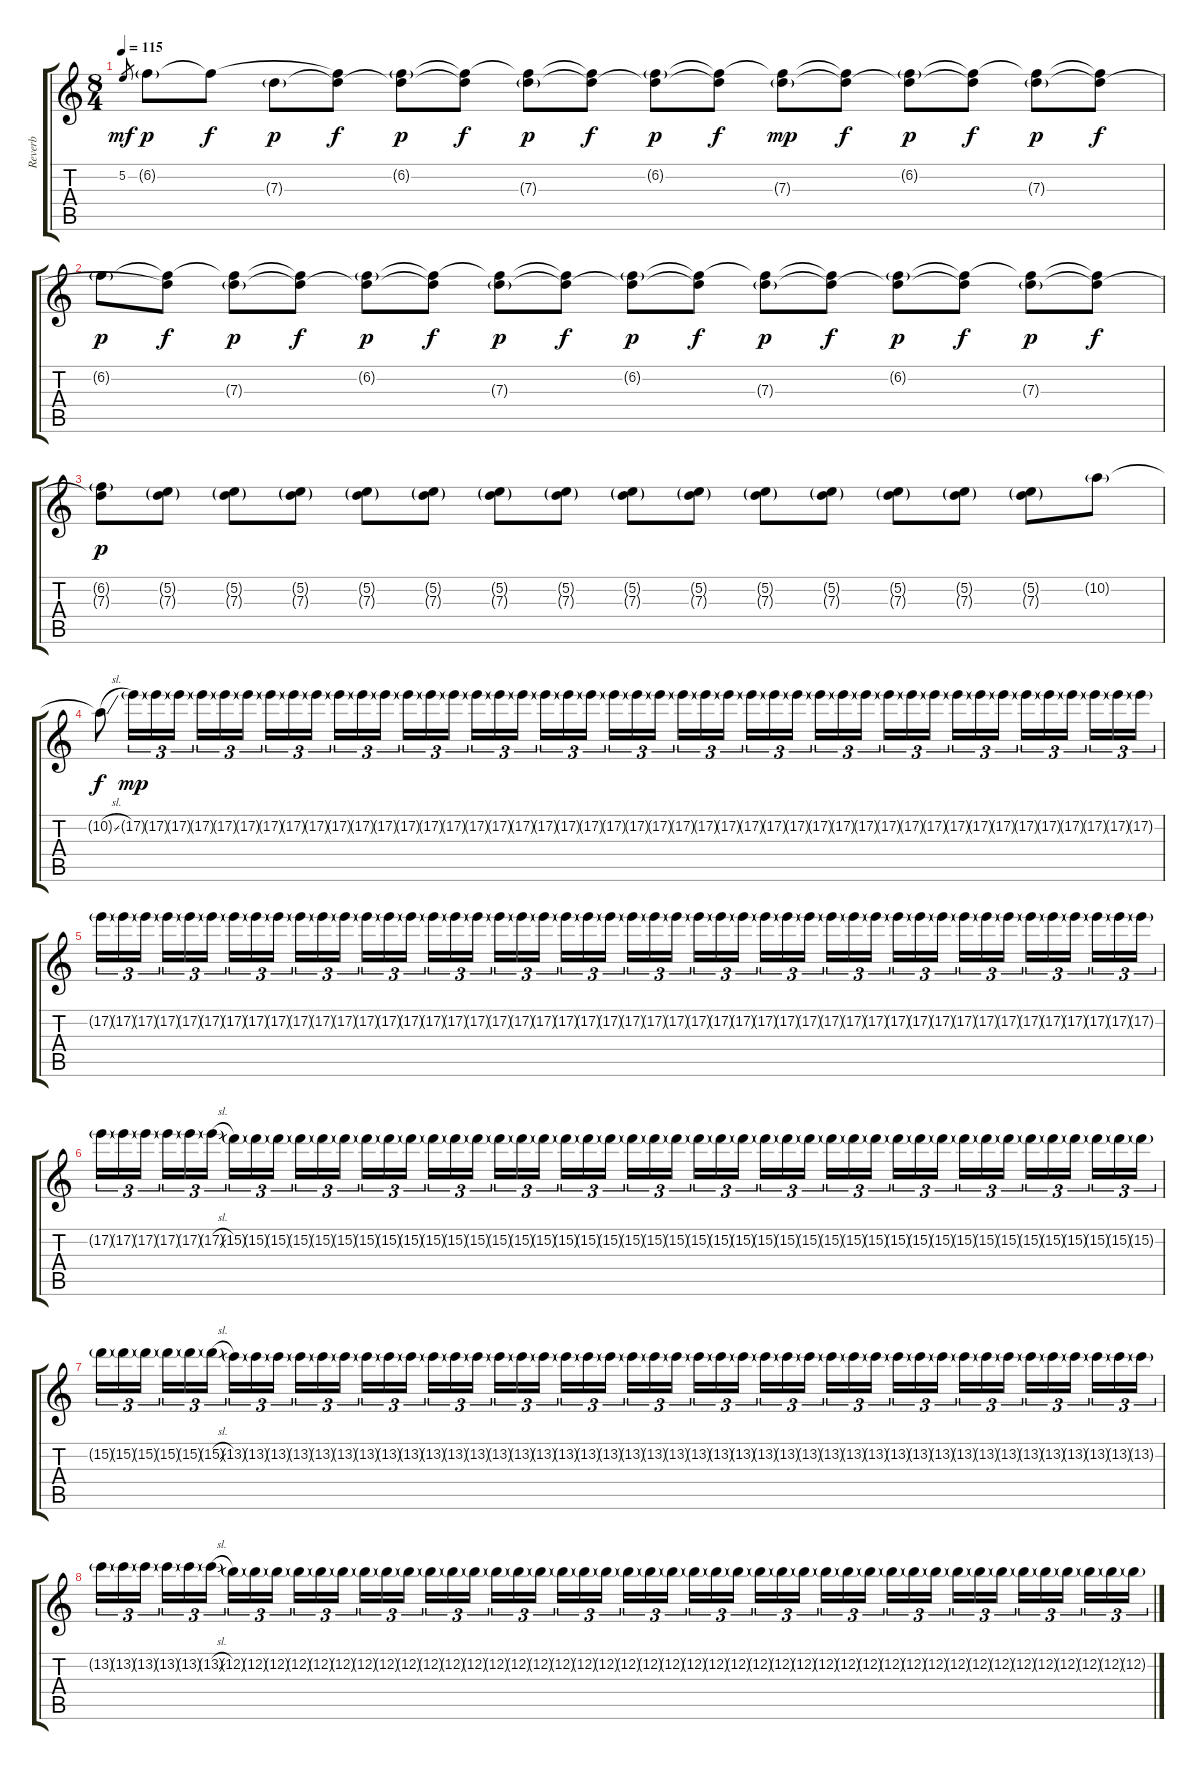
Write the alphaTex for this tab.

\track ("Reverb" "Reverb") {instrument overdrivenguitar}
\staff {score tabs}
\tuning (E4 B3 G3 D3 A2 D2) {hide}
\ts (8 4)
\tempo 115
\clef g2
\ks c
5.2.8{gr dy mf} 6.2{g}.8{dy p} 6.2{t}.8{dy f} 7.3{g}.8{dy p} (6.2{t} 7.3{t}).8{dy f} (6.2{g} 7.3{t}).8{dy p} (6.2{t} 7.3{t}).8{dy f} (6.2{t} 7.3{g}).8{dy p} (6.2{t} 7.3{t}).8{dy f} (6.2{g} 7.3{t}).8{dy p} (6.2{t} 7.3{t}).8{dy f} (6.2{t} 7.3{g}).8{dy mp} (6.2{t} 7.3{t}).8{dy f} (6.2{g} 7.3{t}).8{dy p} (6.2{t} 7.3{t}).8{dy f} (6.2{t} 7.3{g}).8{dy p} (6.2{t} 7.3{t}).8{dy f} |
6.2{g}.8{dy p} (6.2{t} 7.3{t}).8{dy f} (6.2{t} 7.3{g}).8{dy p} (6.2{t} 7.3{t}).8{dy f} (6.2{g} 7.3{t}).8{dy p} (6.2{t} 7.3{t}).8{dy f} (6.2{t} 7.3{g}).8{dy p} (6.2{t} 7.3{t}).8{dy f} (6.2{g} 7.3{t}).8{dy p} (6.2{t} 7.3{t}).8{dy f} (6.2{t} 7.3{g}).8{dy p} (6.2{t} 7.3{t}).8{dy f} (6.2{g} 7.3{t}).8{dy p} (6.2{t} 7.3{t}).8{dy f} (6.2{t} 7.3{g}).8{dy p} (6.2{t} 7.3{t}).8{dy f} |
(6.2{g} 7.3{t}).8{dy p} (5.2{g} 7.3{g}).8 (5.2{g} 7.3{g}).8 (5.2{g} 7.3{g}).8 (5.2{g} 7.3{g}).8 (5.2{g} 7.3{g}).8 (5.2{g} 7.3{g}).8 (5.2{g} 7.3{g}).8 (5.2{g} 7.3{g}).8 (5.2{g} 7.3{g}).8 (5.2{g} 7.3{g}).8 (5.2{g} 7.3{g}).8 (5.2{g} 7.3{g}).8 (5.2{g} 7.3{g}).8 (5.2{g} 7.3{g}).8 10.2{g}.8 |
10.2{sl t}.8{dy f instrument overdrivenguitar} 17.2{g}.16{tu (3 2) dy mp} 17.2{g}.16{tu (3 2)} 17.2{g}.16{tu (3 2)} 17.2{g}.16{tu (3 2)} 17.2{g}.16{tu (3 2)} 17.2{g}.16{tu (3 2) beam splitsecondary} 17.2{g}.16{tu (3 2)} 17.2{g}.16{tu (3 2)} 17.2{g}.16{tu (3 2)} 17.2{g}.16{tu (3 2)} 17.2{g}.16{tu (3 2)} 17.2{g}.16{tu (3 2) beam splitsecondary} 17.2{g}.16{tu (3 2)} 17.2{g}.16{tu (3 2)} 17.2{g}.16{tu (3 2)} 17.2{g}.16{tu (3 2)} 17.2{g}.16{tu (3 2)} 17.2{g}.16{tu (3 2) beam splitsecondary} 17.2{g}.16{tu (3 2)} 17.2{g}.16{tu (3 2)} 17.2{g}.16{tu (3 2)} 17.2{g}.16{tu (3 2)} 17.2{g}.16{tu (3 2)} 17.2{g}.16{tu (3 2) beam splitsecondary} 17.2{g}.16{tu (3 2)} 17.2{g}.16{tu (3 2)} 17.2{g}.16{tu (3 2)} 17.2{g}.16{tu (3 2)} 17.2{g}.16{tu (3 2)} 17.2{g}.16{tu (3 2) beam splitsecondary} 17.2{g}.16{tu (3 2)} 17.2{g}.16{tu (3 2)} 17.2{g}.16{tu (3 2)} 17.2{g}.16{tu (3 2)} 17.2{g}.16{tu (3 2)} 17.2{g}.16{tu (3 2) beam splitsecondary} 17.2{g}.16{tu (3 2)} 17.2{g}.16{tu (3 2)} 17.2{g}.16{tu (3 2)} 17.2{g}.16{tu (3 2)} 17.2{g}.16{tu (3 2)} 17.2{g}.16{tu (3 2) beam splitsecondary} 17.2{g}.16{tu (3 2)} 17.2{g}.16{tu (3 2)} 17.2{g}.16{tu (3 2)} |
17.2{g}.16{tu (3 2)} 17.2{g}.16{tu (3 2)} 17.2{g}.16{tu (3 2) beam splitsecondary} 17.2{g}.16{tu (3 2)} 17.2{g}.16{tu (3 2)} 17.2{g}.16{tu (3 2)} 17.2{g}.16{tu (3 2)} 17.2{g}.16{tu (3 2)} 17.2{g}.16{tu (3 2) beam splitsecondary} 17.2{g}.16{tu (3 2)} 17.2{g}.16{tu (3 2)} 17.2{g}.16{tu (3 2)} 17.2{g}.16{tu (3 2)} 17.2{g}.16{tu (3 2)} 17.2{g}.16{tu (3 2) beam splitsecondary} 17.2{g}.16{tu (3 2)} 17.2{g}.16{tu (3 2)} 17.2{g}.16{tu (3 2)} 17.2{g}.16{tu (3 2)} 17.2{g}.16{tu (3 2)} 17.2{g}.16{tu (3 2) beam splitsecondary} 17.2{g}.16{tu (3 2)} 17.2{g}.16{tu (3 2)} 17.2{g}.16{tu (3 2)} 17.2{g}.16{tu (3 2)} 17.2{g}.16{tu (3 2)} 17.2{g}.16{tu (3 2) beam splitsecondary} 17.2{g}.16{tu (3 2)} 17.2{g}.16{tu (3 2)} 17.2{g}.16{tu (3 2)} 17.2{g}.16{tu (3 2)} 17.2{g}.16{tu (3 2)} 17.2{g}.16{tu (3 2) beam splitsecondary} 17.2{g}.16{tu (3 2)} 17.2{g}.16{tu (3 2)} 17.2{g}.16{tu (3 2)} 17.2{g}.16{tu (3 2)} 17.2{g}.16{tu (3 2)} 17.2{g}.16{tu (3 2) beam splitsecondary} 17.2{g}.16{tu (3 2)} 17.2{g}.16{tu (3 2)} 17.2{g}.16{tu (3 2)} 17.2{g}.16{tu (3 2)} 17.2{g}.16{tu (3 2)} 17.2{g}.16{tu (3 2) beam splitsecondary} 17.2{g}.16{tu (3 2)} 17.2{g}.16{tu (3 2)} 17.2{g}.16{tu (3 2)} |
17.2{g}.16{tu (3 2)} 17.2{g}.16{tu (3 2)} 17.2{g}.16{tu (3 2) beam splitsecondary} 17.2{g}.16{tu (3 2)} 17.2{g}.16{tu (3 2)} 17.2{sl g}.16{tu (3 2)} 15.2{g}.16{tu (3 2)} 15.2{g}.16{tu (3 2)} 15.2{g}.16{tu (3 2) beam splitsecondary} 15.2{g}.16{tu (3 2)} 15.2{g}.16{tu (3 2)} 15.2{g}.16{tu (3 2)} 15.2{g}.16{tu (3 2)} 15.2{g}.16{tu (3 2)} 15.2{g}.16{tu (3 2) beam splitsecondary} 15.2{g}.16{tu (3 2)} 15.2{g}.16{tu (3 2)} 15.2{g}.16{tu (3 2)} 15.2{g}.16{tu (3 2)} 15.2{g}.16{tu (3 2)} 15.2{g}.16{tu (3 2) beam splitsecondary} 15.2{g}.16{tu (3 2)} 15.2{g}.16{tu (3 2)} 15.2{g}.16{tu (3 2)} 15.2{g}.16{tu (3 2)} 15.2{g}.16{tu (3 2)} 15.2{g}.16{tu (3 2) beam splitsecondary} 15.2{g}.16{tu (3 2)} 15.2{g}.16{tu (3 2)} 15.2{g}.16{tu (3 2)} 15.2{g}.16{tu (3 2)} 15.2{g}.16{tu (3 2)} 15.2{g}.16{tu (3 2) beam splitsecondary} 15.2{g}.16{tu (3 2)} 15.2{g}.16{tu (3 2)} 15.2{g}.16{tu (3 2)} 15.2{g}.16{tu (3 2)} 15.2{g}.16{tu (3 2)} 15.2{g}.16{tu (3 2) beam splitsecondary} 15.2{g}.16{tu (3 2)} 15.2{g}.16{tu (3 2)} 15.2{g}.16{tu (3 2)} 15.2{g}.16{tu (3 2)} 15.2{g}.16{tu (3 2)} 15.2{g}.16{tu (3 2) beam splitsecondary} 15.2{g}.16{tu (3 2)} 15.2{g}.16{tu (3 2)} 15.2{g}.16{tu (3 2)} |
15.2{g}.16{tu (3 2)} 15.2{g}.16{tu (3 2)} 15.2{g}.16{tu (3 2) beam splitsecondary} 15.2{g}.16{tu (3 2)} 15.2{g}.16{tu (3 2)} 15.2{sl g}.16{tu (3 2)} 13.2{g}.16{tu (3 2)} 13.2{g}.16{tu (3 2)} 13.2{g}.16{tu (3 2) beam splitsecondary} 13.2{g}.16{tu (3 2)} 13.2{g}.16{tu (3 2)} 13.2{g}.16{tu (3 2)} 13.2{g}.16{tu (3 2)} 13.2{g}.16{tu (3 2)} 13.2{g}.16{tu (3 2) beam splitsecondary} 13.2{g}.16{tu (3 2)} 13.2{g}.16{tu (3 2)} 13.2{g}.16{tu (3 2)} 13.2{g}.16{tu (3 2)} 13.2{g}.16{tu (3 2)} 13.2{g}.16{tu (3 2) beam splitsecondary} 13.2{g}.16{tu (3 2)} 13.2{g}.16{tu (3 2)} 13.2{g}.16{tu (3 2)} 13.2{g}.16{tu (3 2)} 13.2{g}.16{tu (3 2)} 13.2{g}.16{tu (3 2) beam splitsecondary} 13.2{g}.16{tu (3 2)} 13.2{g}.16{tu (3 2)} 13.2{g}.16{tu (3 2)} 13.2{g}.16{tu (3 2)} 13.2{g}.16{tu (3 2)} 13.2{g}.16{tu (3 2) beam splitsecondary} 13.2{g}.16{tu (3 2)} 13.2{g}.16{tu (3 2)} 13.2{g}.16{tu (3 2)} 13.2{g}.16{tu (3 2)} 13.2{g}.16{tu (3 2)} 13.2{g}.16{tu (3 2) beam splitsecondary} 13.2{g}.16{tu (3 2)} 13.2{g}.16{tu (3 2)} 13.2{g}.16{tu (3 2)} 13.2{g}.16{tu (3 2)} 13.2{g}.16{tu (3 2)} 13.2{g}.16{tu (3 2) beam splitsecondary} 13.2{g}.16{tu (3 2)} 13.2{g}.16{tu (3 2)} 13.2{g}.16{tu (3 2)} |
13.2{g}.16{tu (3 2)} 13.2{g}.16{tu (3 2)} 13.2{g}.16{tu (3 2) beam splitsecondary} 13.2{g}.16{tu (3 2)} 13.2{g}.16{tu (3 2)} 13.2{sl g}.16{tu (3 2)} 12.2{g}.16{tu (3 2)} 12.2{g}.16{tu (3 2)} 12.2{g}.16{tu (3 2) beam splitsecondary} 12.2{g}.16{tu (3 2)} 12.2{g}.16{tu (3 2)} 12.2{g}.16{tu (3 2)} 12.2{g}.16{tu (3 2)} 12.2{g}.16{tu (3 2)} 12.2{g}.16{tu (3 2) beam splitsecondary} 12.2{g}.16{tu (3 2)} 12.2{g}.16{tu (3 2)} 12.2{g}.16{tu (3 2)} 12.2{g}.16{tu (3 2)} 12.2{g}.16{tu (3 2)} 12.2{g}.16{tu (3 2) beam splitsecondary} 12.2{g}.16{tu (3 2)} 12.2{g}.16{tu (3 2)} 12.2{g}.16{tu (3 2)} 12.2{g}.16{tu (3 2)} 12.2{g}.16{tu (3 2)} 12.2{g}.16{tu (3 2) beam splitsecondary} 12.2{g}.16{tu (3 2)} 12.2{g}.16{tu (3 2)} 12.2{g}.16{tu (3 2)} 12.2{g}.16{tu (3 2)} 12.2{g}.16{tu (3 2)} 12.2{g}.16{tu (3 2) beam splitsecondary} 12.2{g}.16{tu (3 2)} 12.2{g}.16{tu (3 2)} 12.2{g}.16{tu (3 2)} 12.2{g}.16{tu (3 2)} 12.2{g}.16{tu (3 2)} 12.2{g}.16{tu (3 2) beam splitsecondary} 12.2{g}.16{tu (3 2)} 12.2{g}.16{tu (3 2)} 12.2{g}.16{tu (3 2)} 12.2{g}.16{tu (3 2)} 12.2{g}.16{tu (3 2)} 12.2{g}.16{tu (3 2) beam splitsecondary} 12.2{g}.16{tu (3 2)} 12.2{g}.16{tu (3 2)} 12.2{g}.16{tu (3 2)}
